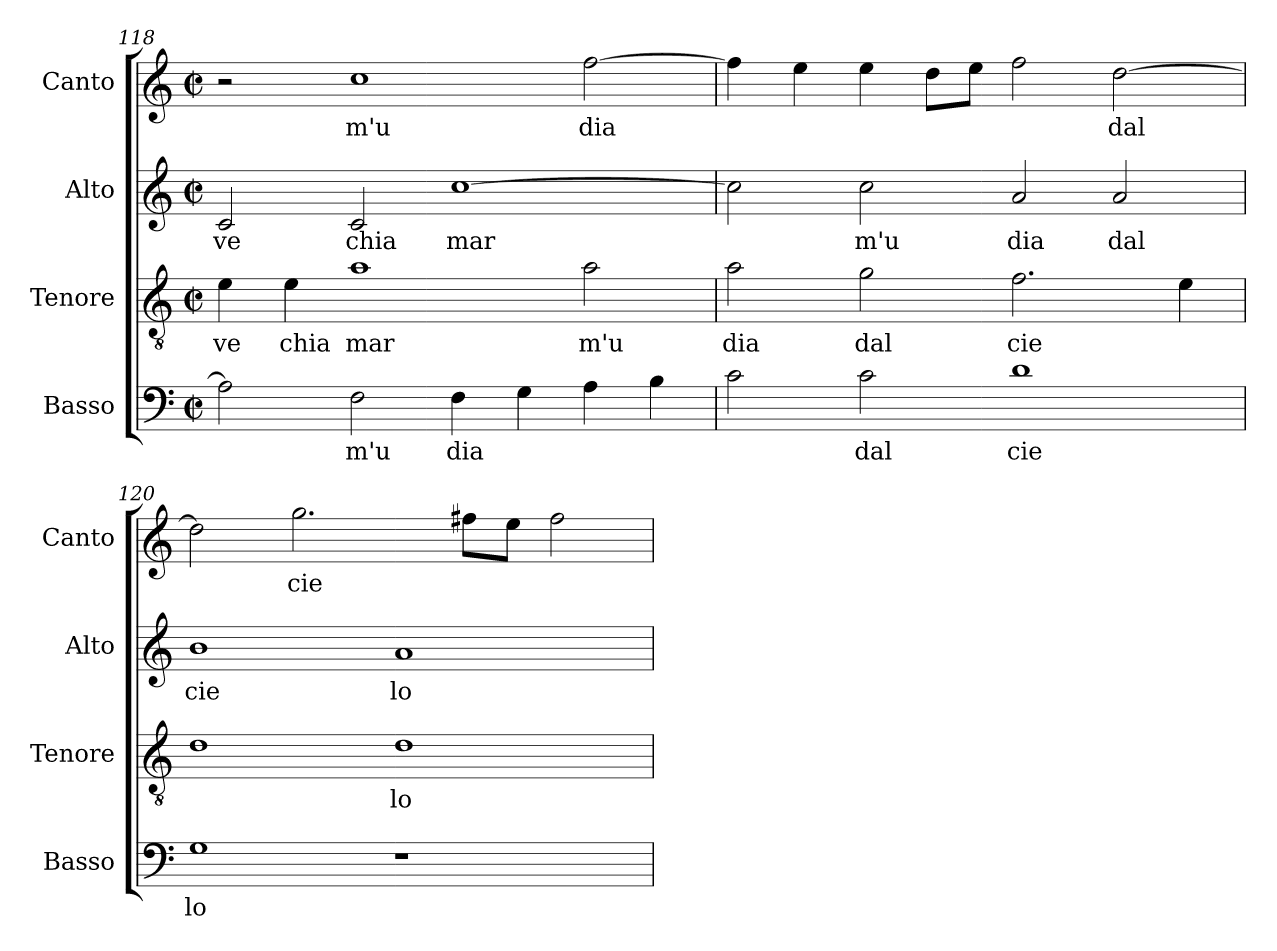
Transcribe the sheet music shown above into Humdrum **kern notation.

**kern	**text	**kern	**text	**kern	**text	**kern	**text
*part4	*part4	*part3	*part3	*part2	*part2	*part1	*part1
*staff4	*staff4	*staff3	*staff3	*staff2	*staff2	*staff1	*staff1
*I"Basso	*	*I"Tenore	*	*I"Alto	*	*I"Canto	*
*I'Basso	*	*I'Tenore	*	*I'Alto	*	*I'Canto	*
*clefF4	*	*clefGv2	*	*clefG2	*	*clefG2	*
*k[]	*	*k[]	*	*k[]	*	*k[]	*
*C:	*	*C:	*	*C:	*	*C:	*
*M2/2	*	*M2/2	*	*M2/2	*	*M2/2	*
*met(c|)	*	*met(c|)	*	*met(c|)	*	*met(c|)	*
=118	=118	=118	=118	=118	=118	=118	=118
!	!LO:LY:b:cj	!	!LO:LY:b:cj	!	!LO:LY:b:cj	!	!
2A\]	.	4e\	ve	2c/	ve	2r	.
!	!	!	!LO:LY:b:cj	!	!	!	!
.	.	4e\	chia	.	.	.	.
!	!LO:LY:b:cj	!	!LO:LY:b:cj	!	!LO:LY:b:cj	!	!LO:LY:b:cj
2F\	m'u	1a	mar	2c/	chia	1cc	m'u
!	!LO:LY:b:cj	!	!	!	!LO:LY:b:cj	!	!
4F\	dia	.	.	[>1cc	mar	.	.
!	!LO:LY:b:cj	!	!	!	!	!	!
4G\	.	.	.	.	.	.	.
!	!LO:LY:b:cj	!	!LO:LY:b:cj	!	!	!	!LO:LY:b:cj
4A\	.	2a\	m'u	.	.	[>2ff\	dia
!	!LO:LY:b:cj	!	!	!	!	!	!
4B\	.	.	.	.	.	.	.
=119	=119	=119	=119	=119	=119	=119	=119
!	!LO:LY:b:cj	!	!LO:LY:b:cj	!	!LO:LY:b:cj	!	!LO:LY:b:cj
2c\	.	2a\	dia	2cc\]	.	4ff\]	.
!	!	!	!	!	!	!	!LO:LY:b:cj
.	.	.	.	.	.	4ee\	.
!	!LO:LY:b:cj	!	!LO:LY:b:cj	!	!LO:LY:b:cj	!	!LO:LY:b:cj
2c\	dal	2g\	dal	2cc\	m'u	4ee\	.
!	!	!	!	!	!	!	!LO:LY:b:cj
.	.	.	.	.	.	8dd\L	.
!	!	!	!	!	!	!	!LO:LY:b:cj
.	.	.	.	.	.	8ee\J	.
!	!LO:LY:b:cj	!	!LO:LY:b:cj	!	!LO:LY:b:cj	!	!LO:LY:b:cj
1d	cie	2.f\	cie	2a/	dia	2ff\	.
!	!	!	!	!	!LO:LY:b:cj	!	!LO:LY:b:cj
.	.	.	.	2a/	dal	[>2dd\	dal
!	!	!	!LO:LY:b:cj	!	!	!	!
.	.	4e\	.	.	.	.	.
=120	=120	=120	=120	=120	=120	=120	=120
!	!LO:LY:b:cj	!	!LO:LY:b:cj	!	!LO:LY:b:cj	!	!LO:LY:b:cj
1G	lo	1d	.	1b	cie	2dd\]	.
!	!	!	!	!	!	!	!LO:LY:b:cj
.	.	.	.	.	.	2.gg\	cie
!	!	!	!LO:LY:b:cj	!	!LO:LY:b:cj	!	!
1r	.	1d	lo	1a	lo	.	.
!	!	!	!	!	!	!	!LO:LY:b:cj
.	.	.	.	.	.	8ff#\L	.
!	!	!	!	!	!	!	!LO:LY:b:cj
.	.	.	.	.	.	8ee\J	.
!	!	!	!	!	!	!	!LO:LY:b:cj
.	.	.	.	.	.	2ff#\	.
=	=	=	=	=	=	=	=
*-	*-	*-	*-	*-	*-	*-	*-
